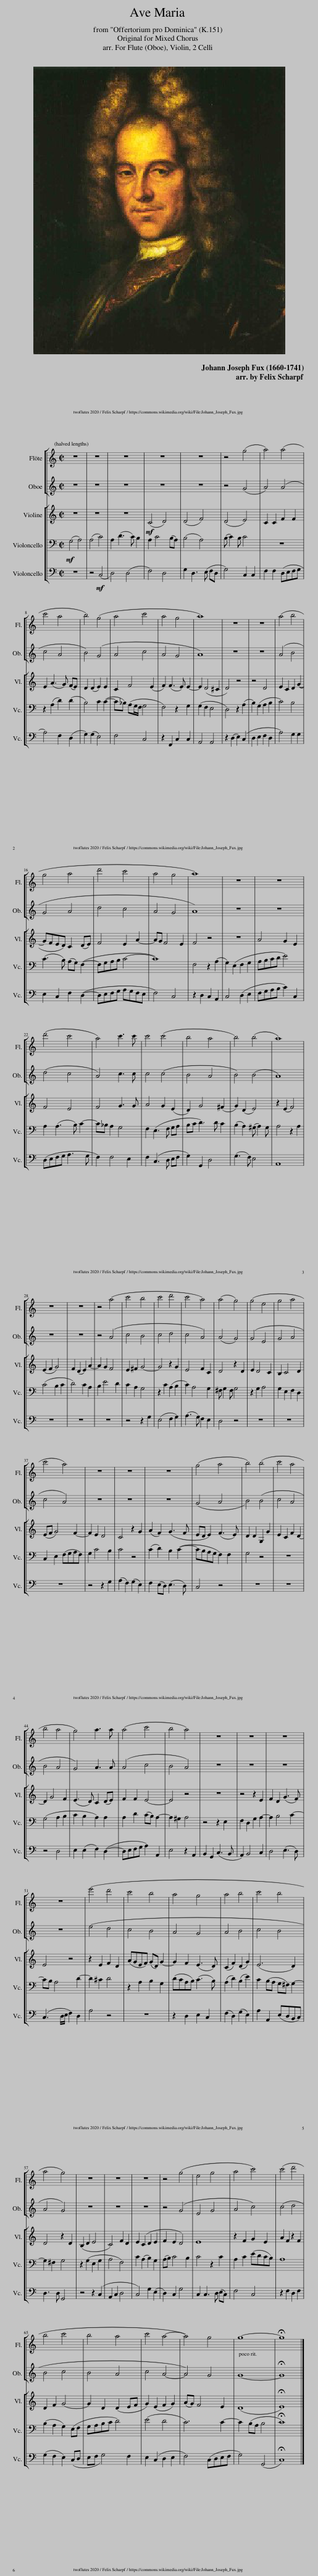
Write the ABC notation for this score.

X:1
%%score [ 1 2 ] [ 3 4 5 ]
L:1/8
Q:1/2=60
M:2/2
I:linebreak $
K:C
V:1 treble
V:2 treble
V:3 treble
V:4 bass
V:5 bass
V:1
 z8 | z8 | z8 | z8 | z8 | %5
 z4!mp! (g4 | a4) (a4 |$ c'4 a4 | b4) (g4 | a4 c'4 | %10
 a4 g4 | a8) | z8 | z8 | (a4 b4 |$ %15
 g4 a4 | d'4 c'4 | a4 g4 | a8) | z8 | %20
 z8 |$ (d'4 c'4 | a4) c'3 c' | c'4 (c'4 | b4 a4 | %25
 b4) (b4 | a8) |$ z8 | z8 | z4 (a4 | %30
 c'4 b4 | c'4 d'4 | c'4 a4) | (a4 g4) | (g4 e4 | %35
 g4 a4 |$ c'4 a4) | z8 | z8 | z8 | %40
 (g4 a4 | b4) (b4 | c'4 a4 |$ b4 a4 | g4) a3 a | %45
 (a4 c'4 | b4 a4) | z8 | z8 | z8 |$ %50
 z8 | (e'4 d'4 | c'4 b4 | a4 g4 | a4 b4 | %55
 c'4 b4 |$ a4 g4) | z8 | z8 | z8 | %60
 z4 (g4 | e4 g4 | a4 c'4) | (c'4 d'4 |$ b4 c'4 | %65
 b4 a4 | c'4 a4- | a4) g4 |[Q:1/2=50] g8-[Q:1/2=40] | !fermata!g8 |] %70
V:2
 z8 | z8 | z8 | z8 | z8 | %5
 z4!mp! (G4 | A4) (A4 |$ c4 A4 | B4) (G4 | A4 c4 | %10
 A4 G4 | A8) | z8 | z8 | (A4 B4 |$ %15
 G4 A4 | d4 c4 | A4 G4 | A8) | z8 | %20
 z8 |$ (d4 c4 | A4) c3 c | c4 (c4 | B4 A4 | %25
 B4 (B4 | A8)) |$ z8 | z8 | z4 (A4 | %30
 c4 B4 | c4 d4 | c4 A4) | (A4 G4) | (G4 E4 | %35
 G4 A4 |$ c4 A4) | z8 | z8 | z8 | %40
 (G4 A4 | B4) (B4 | c4 A4 |$ B4 A4 | G4) A3 A | %45
 (A4 c4 | B4 A4) | z8 | z8 | z8 |$ %50
 z8 | (e4 d4 | c4 B4 | A4 G4 | A4 B4 | %55
 c4 B4 |$ A4 G4) | z8 | z8 | z8 | %60
 z4 (G4 | E4 G4 | A4 c4) | (c4 d4 |$ B4 c4 | %65
 B4 A4 | c4 A4- | A4) G4 | G8- | !fermata!G8 |] %70
V:3
 z8 | z8 | z8 |!mf! (C4 D4) | (D4 F4) | %5
 (D4 E4) | C2 C2 F2 F2 |$ E2 (A3 G) (FE) | D2 (D2 E2) E2 | C2 F4 (E2 | %10
 F2) (F3 E) E2- | E2 (D4 ^C2 | D4) z4 | z4 D4 | E2 C2 D2 (G2- |$ %15
 GFED) C2 (DE) | F4 E2 A2- | AG F4 E2 | F4 z4 | z8 | %20
 A4 G2 E2 |$ F4 E4 | F4 G3 G | A4 G2 (E2 | D2) G4 (^F2 | %25
 G2) (D2 E4) | z2 (E2 F4) |$ (E2 F2 G4) | F2 (D2 E2) A2- | A2 G2 F4 | %30
 E2 ^F2 G4- | G4 z2 G2 | E4 F2 C2 | D4 z2 D2 | E2 D4 C2 | %35
 B,2 C4 D2 |$ (EF G4) F2- | F2 E2 D4 | C4 z2 G2 | (A2 F2) (G3 F | %40
 ED E2) (F3 E) | D2 D2 G,2 G2 | E2 C2 F2 D2- |$ D2 G4 F2 | (E3 D) C2 (DE) | %45
 F2 F2 E4- | E4 z4 | z8 | z4 z2 E2 | F2 D2 (G3 F) |$ %50
 E4 z4 | z2 E2 F2 D2 | (AGEF) (GD) G2- | G2 F2 (E3 D) | (C2 F2) (D2 G2) | %55
 (E6 D2) |$ D4 z2 D2 | (B,2 D2 E4 | C4) F2 D2 | E2 (C2 D2 E2 | %60
 F2 E2 D4) | E8 | z2 F2 G2 E2 | A2 F2 z2 F2 |$ D2 F2 G4- | %65
 G2 D2 (D2 EF | G2) (E2 F2 G2) | (AG) F4 E2 | (D8 | !fermata!E8) |] %70
V:4
!mf! (G,4 A,4) | (A,4 C4) | A,2 (D3 C) B,2 | A,2 C4 (B,A,) | (B,4 A,4) | %5
 (B, C2) B, C4 | z8 |$ z2 (A,2 D2) (D2 | B,4) C2 (C2- | C_B,) (A,G,/F,/ G,4 | %10
 F,4) z2 G,2 | (G,2 F,2 E,4 | D,4) z2 (A,2 | B,2) (G,2 A,2 B,2 | C4) B,4 |$ %15
 (C3 B,) (A,G,) (F,2- | F,G,A,B, C4- | C8) | F,4 z2 (A,2 | G,2) (E,2 F,2 G,2 | %20
 A,B,CD E4) |$ A,2 (A,3 B,) C2- | C_B, A,2 G,4 | F,2 (E,3 F, G,A, | B,C D3) D C2 | %25
 (B,2 A,2) (^G, A,2) G, | A,4 z2 A,2 |$ (C4 B,2 C2 | D4) C2 A,2 | B,2 E4 D2 | %30
 C2 A,2 G,4 | z2 C2 (A,2 B,2 | C2) A,4 G,2 | ^F, G,2 F, G,4 | z2 G,2 A,4 | %35
 G,2 E,2 F,2 D,2 |$ C,2 E,2 (F,G,A,F,) | G,2 C4 B,2 | C4 z4 | (C2 D2) B,2 (C2- | %40
 CB,A,G, F,2) F,2 | G,4 z4 | z8 |$ (G,4 A,2 B,2 | C2 B,2 A,2) A,2 | %45
 A,2 D2 (CB,) A,2- | A,2 ^G,2 A,4 | z4 z2 E,2 | F,2 D,2 G,2 A,2- | A,2 B,4 C2- |$ %50
 CB, A,4 D2- | D2 ^C2 D4 | z2 A,2 B,2 G,2 | (DCA,B,) (C3 B,) | (A,2 D2) (B,2 E2) | %55
 C2 (B,A, G,^F,) G,2- |$ G,2 ^F,2 G,4 | z2 (G,2 E,2 G,2 | A,4 F,4) | C2 (A,2 B,2) G,2 | %60
 (A,B,) C4 B,2 | C4 z2 C2 | A,2 C2 (EDCB,) | A,8 |$ (B,2 A,2 G,2) (E,F, | %65
 G,A,B,C D4) | (E4 D4 | C6) C2- | C2 (B,A, B,4 | !fermata!C8) |] %70
V:5
 z8 | z4!mf! (C,4 | D,4) (D,4 | F,4) D,4 | G,2 D,3 (E, F,D, | %5
 G,4) C,2 C,2 | F,2 F,2 (D,E,F,G, |$ A,4) F,2 (D,2 | G,2) (G,2 E,4) | F,4 C,4 | %10
 z2 F,,2 C,2 C,2 | A,,4 A,,4 | z2 (D,2 E,2) (C,2 | D,2 E,2 F,2 D,2 | A,4) G,2 G,2 |$ %15
 E,2 C,2 F,2 (D,2- | D,E,F,G, A,G,F,E, | F,4) C,4 | z2 D,2 C,2 A,,2 | C,4 (D,2 E,2 | %20
 F,G,A,B, C2) C,2 |$ (D,E,F,G, A,3 G, | F,2) F,4 E,2 | F,2 (C,3 D, E,F, | G,2) G,,2 D,4 | %25
 (G,3 F,) E,4 | A,,8 |$ z8 | z8 | z8 | %30
 z4 z2 G,2 | (E,4 F,2 G,2) | (A,3 G,) F,2 E,2 | D,4 z4 | z8 | %35
 z8 |$ z8 | z4 z2 G,2 | (A,2 F,2) (G,2 E,2) | F,2 (E,D,) (E,3 D,) | %40
 C,4 z4 | z8 | z8 |$ z4 D,4 | E,2 (E,2 F,2) (D,2- | %45
 D,E,F,G, A,2) A,,2 | E,4 z2 A,,2 | B,,2 G,,2 (C,3 B,, | A,,2) B,,4 C,2 | D,4 (E,3 D,) |$ %50
 (C,3 D,/E,/ F,2) D,2 | A,4 z4 | z8 | z2 D,2 E,2 C,2 | (F,2 D,2) (G,2 E,2) | %55
 A,2 A,,2 (E,D,B,,C,) |$ D,3 D, G,,4 | z4 z2 (C,2 | A,,2 C,2 D,4 | C,4) G,2 (E,2 | %60
 D,2) C,2 G,4 | C,2 C,3 D, (E,C,) | F,4 C,4 | z2 F,2 D,2 F,2 |$ (G,2 F,2 E,2) (C,D, | %65
 E,F, G,4) F,2 | E,2 (C,2 D,2 E,2 | F,4) (C,D,E,F, | G,4) (G,,4 | !fermata!C,8) |] %70
